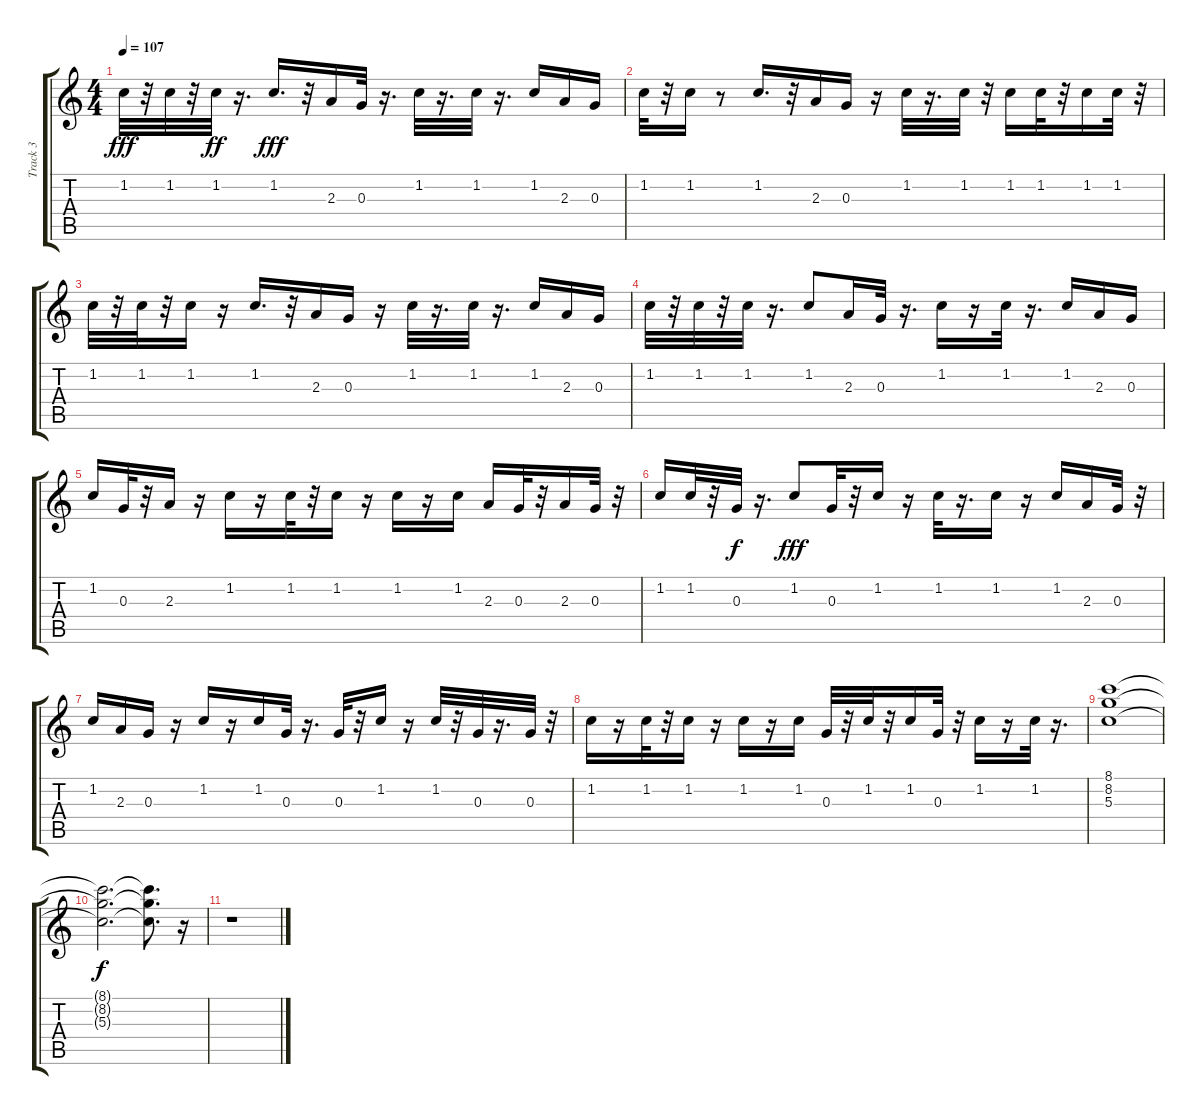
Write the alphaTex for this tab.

\track ("Track 3" "Track 3") {instrument acousticguitarnylon}
\staff {score tabs}
\tuning (E4 B3 G3 D3 A2 E2) {hide}
\ts (4 4)
\tempo 107
\clef g2
\ks c
1.2.32{dy fff} r.32 1.2.32 r.32 1.2.32{dy ff} r.16{d} 1.2.16{d dy fff} r.32 2.3.16 0.3.32 r.16{d} 1.2.32 r.16{d} 1.2.32 r.16{d} 1.2.16 2.3.16 0.3.16 |
1.2.32 r.32 1.2.16 r.8 1.2.16{d} r.32 2.3.16 0.3.16 r.16 1.2.32 r.16{d} 1.2.32 r.32 1.2.16 1.2.32 r.32 1.2.16 1.2.32 r.32 |
1.2.32 r.32 1.2.32 r.32 1.2.16 r.16 1.2.16{d} r.32 2.3.16 0.3.16 r.16 1.2.32 r.16{d} 1.2.32 r.16{d} 1.2.16 2.3.16 0.3.16 |
1.2.32 r.32 1.2.32 r.32 1.2.32 r.16{d} 1.2.8 2.3.16 0.3.32 r.16{d} 1.2.16 r.16 1.2.32 r.16{d} 1.2.16 2.3.16 0.3.16 |
1.2.16 0.3.32 r.32 2.3.16 r.16 1.2.16 r.16 1.2.32 r.32 1.2.16 r.16 1.2.16 r.16 1.2.16 2.3.16 0.3.32 r.32 2.3.16 0.3.32 r.32 |
1.2.16 1.2.32 r.32 0.3.32{dy f} r.16{d} 1.2.8{dy fff} 0.3.32 r.32 1.2.16 r.16 1.2.32 r.16{d} 1.2.16 r.16 1.2.16 2.3.16 0.3.32 r.32 |
1.2.16 2.3.16 0.3.16 r.16 1.2.16 r.16 1.2.16 0.3.32 r.16{d} 0.3.32 r.32 1.2.16 r.16 1.2.32 r.32 0.3.32 r.16{d} 0.3.32 r.32 |
1.2.16 r.16 1.2.32 r.32 1.2.16 r.16 1.2.16 r.16 1.2.16 0.3.32 r.32 1.2.32 r.32 1.2.16 0.3.32 r.32 1.2.16 r.16 1.2.32 r.16{d} |
(8.1 8.2 5.3).1 |
(8.1{t} 8.2{t} 5.3{t}).2{d dy f} (8.1{t} 8.2{t} 5.3{t}).8{d} r.16 |
r.1
